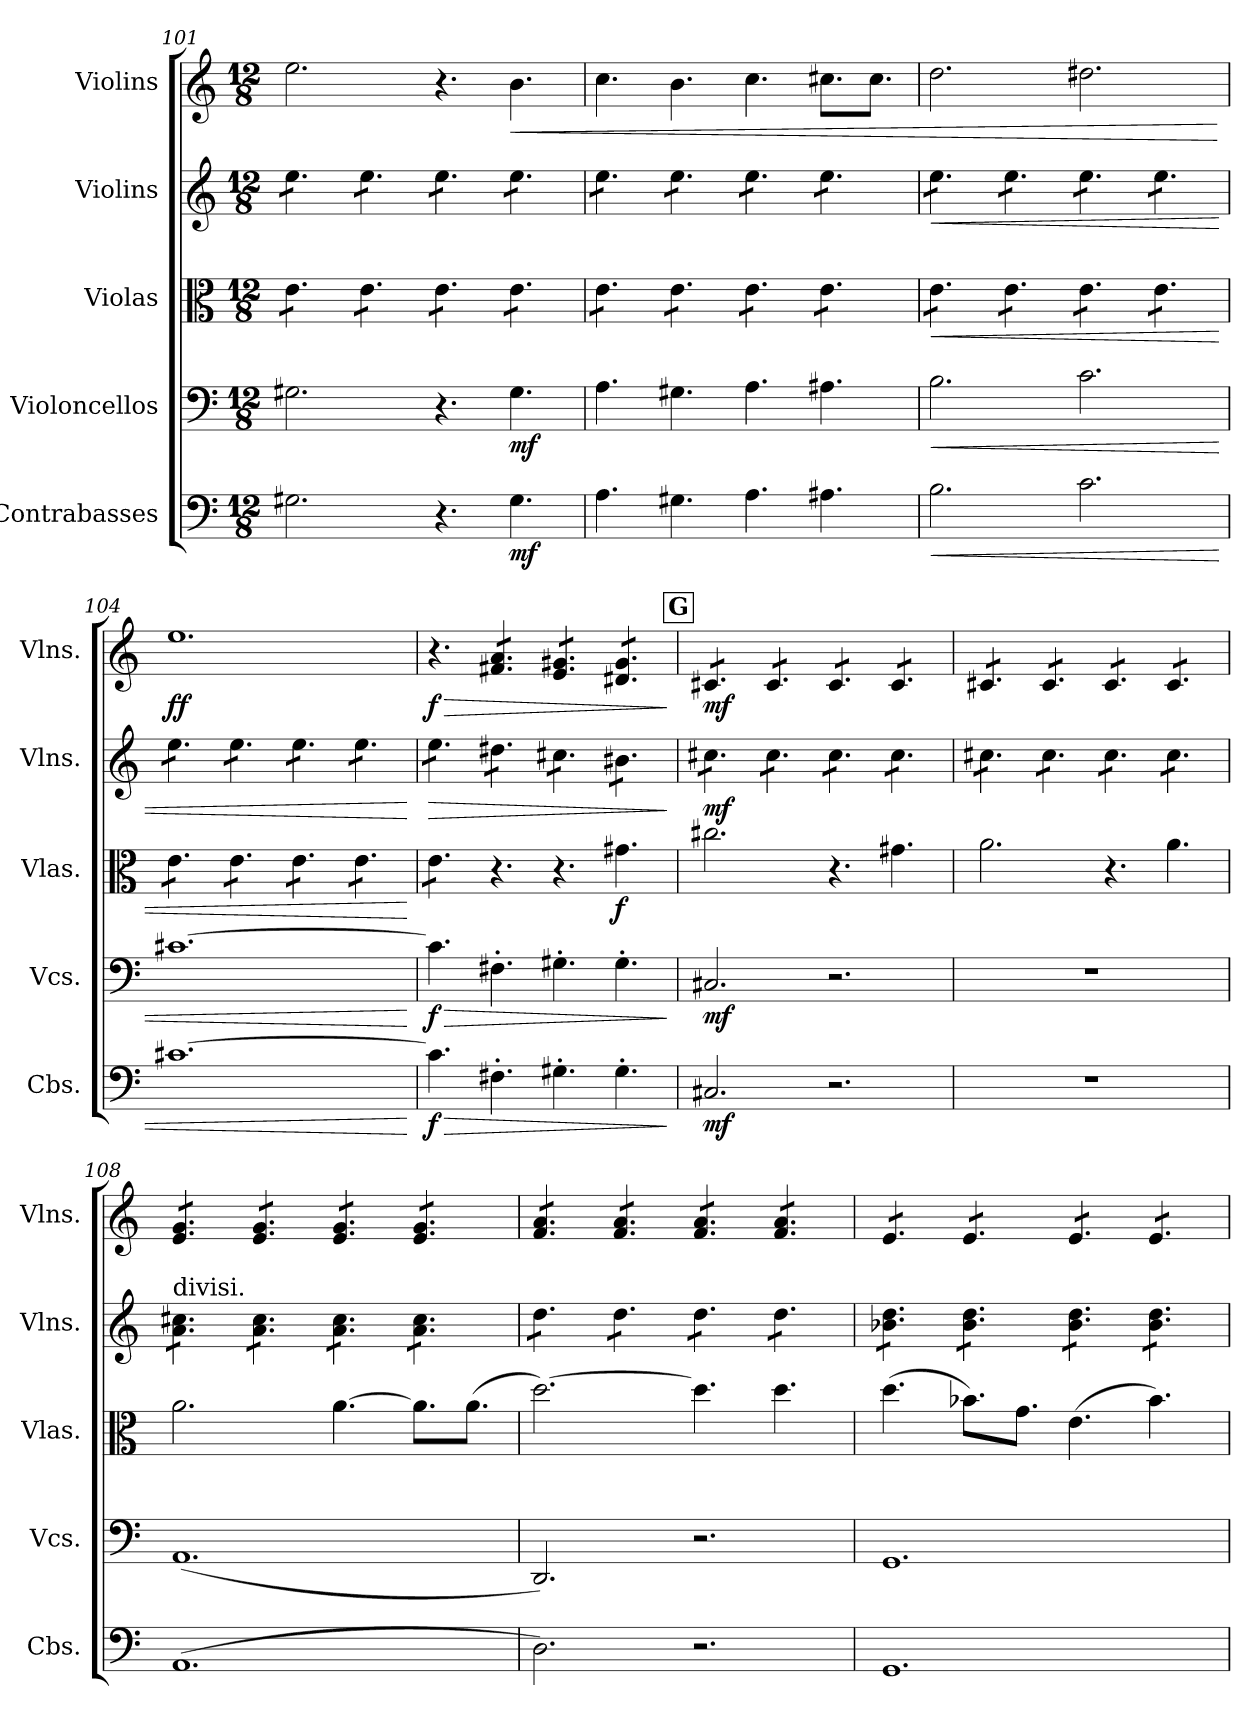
**kern	**dynam	**kern	**dynam	**kern	**dynam	**kern	**dynam	**kern	**dynam
*part5	*part5	*part4	*part4	*part3	*part3	*part2	*part2	*part1	*part1
*staff5	*staff5	*staff4	*staff4	*staff3	*staff3	*staff2	*staff2	*staff1	*staff1
*I"Contrabasses	*	*I"Violoncellos	*	*I"Violas	*	*I"Violins	*	*I"Violins	*
*I'Cbs.	*	*I'Vcs.	*	*I'Vlas.	*	*I'Vlns.	*	*I'Vlns.	*
!!LO:LB:g=z
*clefF4	*	*clefF4	*	*clefC3	*	*clefG2	*	*clefG2	*
*ITrd7c12	*	*	*	*	*	*	*	*	*
*k[]	*	*k[]	*	*k[]	*	*k[]	*	*k[]	*
*M12/8	*	*M12/8	*	*M12/8	*	*M12/8	*	*M12/8	*
=101	=101	=101	=101	=101	=101	=101	=101	=101	=101
*	*	*	*	*tremolo	*	*	*	*	*
*	*	*	*	*	*	*tremolo	*	*	*
2.GG#X\	.	2.G#X\	.	8e\L	.	8ee\L	.	2.ee\	.
.	.	.	.	8e\	.	8ee\	.	.	.
.	.	.	.	8e\J	.	8ee\J	.	.	.
.	.	.	.	8e\L	.	8ee\L	.	.	.
.	.	.	.	8e\	.	8ee\	.	.	.
.	.	.	.	8e\J	.	8ee\J	.	.	.
4.r	.	4.r	.	8e\L	.	8ee\L	.	4.r	.
.	.	.	.	8e\	.	8ee\	.	.	.
.	.	.	.	8e\J	.	8ee\J	.	.	.
!	!LO:DY:b	!	!LO:DY:b	!	!	!	!	!	!LO:HP:b
4.GG#\	mf	4.G#\	mf	8e\L	.	8ee\L	.	4.b\	<
.	.	.	.	8e\	.	8ee\	.	.	.
.	.	.	.	8e\J	.	8ee\J	.	.	.
=102	=102	=102	=102	=102	=102	=102	=102	=102	=102
4.AA\	.	4.A\	.	8e\L	.	8ee\L	.	4.cc\	.
.	.	.	.	8e\	.	8ee\	.	.	.
.	.	.	.	8e\J	.	8ee\J	.	.	.
4.GG#X\	.	4.G#X\	.	8e\L	.	8ee\L	.	4.b\	.
.	.	.	.	8e\	.	8ee\	.	.	.
.	.	.	.	8e\J	.	8ee\J	.	.	.
4.AA\	.	4.A\	.	8e\L	.	8ee\L	.	4.cc\	.
.	.	.	.	8e\	.	8ee\	.	.	.
.	.	.	.	8e\J	.	8ee\J	.	.	.
4.AA#X\	.	4.A#X\	.	8e\L	.	8ee\L	.	8.cc#X\L	.
.	.	.	.	8e\	.	8ee\	.	.	.
.	.	.	.	.	.	.	.	8.cc#\J	.
.	.	.	.	8e\J	.	8ee\J	.	.	.
=103	=103	=103	=103	=103	=103	=103	=103	=103	=103
!	!LO:HP:b	!	!LO:HP:b	!	!LO:HP:b	!	!LO:HP:b	!	!
2.BB\	<	2.B\	<	8e\L	<	8ee\L	<	2.dd\	.
.	.	.	.	8e\	.	8ee\	.	.	.
.	.	.	.	8e\J	.	8ee\J	.	.	.
.	.	.	.	8e\L	.	8ee\L	.	.	.
.	.	.	.	8e\	.	8ee\	.	.	.
.	.	.	.	8e\J	.	8ee\J	.	.	.
2.C\	.	2.c\	.	8e\L	.	8ee\L	.	2.dd#X\	.
.	.	.	.	8e\	.	8ee\	.	.	.
.	.	.	.	8e\J	.	8ee\J	.	.	.
.	.	.	.	8e\L	.	8ee\L	.	.	.
.	.	.	.	8e\	.	8ee\	.	.	.
.	.	.	.	8e\J	.	8ee\J	.	.	.
.	.	.	.	.	.	.	.	.	[
=104	=104	=104	=104	=104	=104	=104	=104	=104	=104
!	!	!	!	!	!	!	!	!	!LO:DY:b
[1.C#X	.	[1.c#X	.	8e\L	.	8ee\L	.	1.ee	ff
.	.	.	.	8e\	.	8ee\	.	.	.
.	.	.	.	8e\J	.	8ee\J	.	.	.
.	.	.	.	8e\L	.	8ee\L	.	.	.
.	.	.	.	8e\	.	8ee\	.	.	.
.	.	.	.	8e\J	.	8ee\J	.	.	.
.	.	.	.	8e\L	.	8ee\L	.	.	.
.	.	.	.	8e\	.	8ee\	.	.	.
.	.	.	.	8e\J	.	8ee\J	.	.	.
.	.	.	.	8e\L	.	8ee\L	.	.	.
.	.	.	.	8e\	.	8ee\	.	.	.
.	.	.	.	8e\J	.	8ee\J	.	.	.
.	[	.	[	.	[	.	[	.	.
!!LO:PB:g=z
=105	=105	=105	=105	=105	=105	=105	=105	=105	=105
!	!LO:HP:b	!	!LO:HP:b	!	!	!	!LO:HP:b	!	!LO:HP:b
!	!LO:DY:n=1:b	!	!LO:DY:n=1:b	!	!	!	!	!	!LO:DY:n=1:b
4.C#\]	> f	4.c#\]	> f	8e\L	.	8ee\L	>	4.r	> f
.	.	.	.	8e\	.	8ee\	.	.	.
.	.	.	.	8e\J	.	8ee\J	.	.	.
*	*	*	*	*Xtremolo	*	*	*	*	*
!	!	!	!	!	!	!	!	!LO:TX:a:t=divisi.	!
*	*	*	*	*	*	*	*	*tremolo	*
4.FF#X'\	.	4.F#X'\	.	4.r	.	8dd#X\L	.	8f#X/ 8a/L	.
.	.	.	.	.	.	8dd#X\	.	8f#X/ 8a/	.
.	.	.	.	.	.	8dd#X\J	.	8f#X/ 8a/J	.
4.GG#X'\	.	4.G#X'\	.	4.r	.	8cc#X\L	.	8e/ 8g#X/L	.
.	.	.	.	.	.	8cc#X\	.	8e/ 8g#X/	.
.	.	.	.	.	.	8cc#X\J	.	8e/ 8g#X/J	.
!	!	!	!	!	!LO:DY:b	!	!	!	!
4.GG#'\	.	4.G#'\	.	4.g#X\	f	8b#X\L	.	8d#X/ 8g#/L	.
.	.	.	.	.	.	8b#X\	.	8d#X/ 8g#/	.
.	.	.	.	.	.	8b#X\J	.	8d#X/ 8g#/J	.
.	]	.	]	.	.	.	]	.	]
!!LO:REH:place=s1:a:B:fs=14:t=G
=106	=106	=106	=106	=106	=106	=106	=106	=106	=106
!	!LO:DY:b	!	!LO:DY:b	!	!	!	!LO:DY:b	!	!LO:DY:b
2.CC#X/	mf	2.C#X/	mf	2.cc#X\	.	8cc#X\L	mf	8c#X/L	mf
.	.	.	.	.	.	8cc#X\	.	8c#X/	.
.	.	.	.	.	.	8cc#X\J	.	8c#X/J	.
.	.	.	.	.	.	8cc#\L	.	8c#/L	.
.	.	.	.	.	.	8cc#\	.	8c#/	.
.	.	.	.	.	.	8cc#\J	.	8c#/J	.
2.r	.	2.r	.	4.r	.	8cc#\L	.	8c#/L	.
.	.	.	.	.	.	8cc#\	.	8c#/	.
.	.	.	.	.	.	8cc#\J	.	8c#/J	.
.	.	.	.	4.g#X\	.	8cc#\L	.	8c#/L	.
.	.	.	.	.	.	8cc#\	.	8c#/	.
.	.	.	.	.	.	8cc#\J	.	8c#/J	.
=107	=107	=107	=107	=107	=107	=107	=107	=107	=107
1.r	.	1.r	.	2.a\	.	8cc#X\L	.	8c#X/L	.
.	.	.	.	.	.	8cc#X\	.	8c#X/	.
.	.	.	.	.	.	8cc#X\J	.	8c#X/J	.
.	.	.	.	.	.	8cc#\L	.	8c#/L	.
.	.	.	.	.	.	8cc#\	.	8c#/	.
.	.	.	.	.	.	8cc#\J	.	8c#/J	.
.	.	.	.	4.r	.	8cc#\L	.	8c#/L	.
.	.	.	.	.	.	8cc#\	.	8c#/	.
.	.	.	.	.	.	8cc#\J	.	8c#/J	.
.	.	.	.	4.a\	.	8cc#\L	.	8c#/L	.
.	.	.	.	.	.	8cc#\	.	8c#/	.
.	.	.	.	.	.	8cc#\J	.	8c#/J	.
=108	=108	=108	=108	=108	=108	=108	=108	=108	=108
!	!	!	!	!	!	!LO:TX:a:t=divisi.	!	!	!
(<1.AAA	.	(<1.AA	.	2.a\	.	8a\ 8cc#X\L	.	8e/ 8g/L	.
.	.	.	.	.	.	8a\ 8cc#X\	.	8e/ 8g/	.
.	.	.	.	.	.	8a\ 8cc#X\J	.	8e/ 8g/J	.
.	.	.	.	.	.	8a\ 8cc#\L	.	8e/ 8g/L	.
.	.	.	.	.	.	8a\ 8cc#\	.	8e/ 8g/	.
.	.	.	.	.	.	8a\ 8cc#\J	.	8e/ 8g/J	.
.	.	.	.	[4.a\	.	8a\ 8cc#\L	.	8e/ 8g/L	.
.	.	.	.	.	.	8a\ 8cc#\	.	8e/ 8g/	.
.	.	.	.	.	.	8a\ 8cc#\J	.	8e/ 8g/J	.
.	.	.	.	8.a\L]	.	8a\ 8cc#\L	.	8e/ 8g/L	.
.	.	.	.	.	.	8a\ 8cc#\	.	8e/ 8g/	.
.	.	.	.	(>8.a\J	.	.	.	.	.
.	.	.	.	.	.	8a\ 8cc#\J	.	8e/ 8g/J	.
!!LO:LB:g=z
=109	=109	=109	=109	=109	=109	=109	=109	=109	=109
2.DD\)	.	2.DD/)	.	[2.dd\)	.	8dd\L	.	8f/ 8a/L	.
.	.	.	.	.	.	8dd\	.	8f/ 8a/	.
.	.	.	.	.	.	8dd\J	.	8f/ 8a/J	.
.	.	.	.	.	.	8dd\L	.	8f/ 8a/L	.
.	.	.	.	.	.	8dd\	.	8f/ 8a/	.
.	.	.	.	.	.	8dd\J	.	8f/ 8a/J	.
2.r	.	2.r	.	4.dd\]	.	8dd\L	.	8f/ 8a/L	.
.	.	.	.	.	.	8dd\	.	8f/ 8a/	.
.	.	.	.	.	.	8dd\J	.	8f/ 8a/J	.
.	.	.	.	4.dd\	.	8dd\L	.	8f/ 8a/L	.
.	.	.	.	.	.	8dd\	.	8f/ 8a/	.
.	.	.	.	.	.	8dd\J	.	8f/ 8a/J	.
=110	=110	=110	=110	=110	=110	=110	=110	=110	=110
1.GGG	.	1.GG	.	(>4.dd\	.	8b-X\ 8dd\L	.	8e/L	.
.	.	.	.	.	.	8b-X\ 8dd\	.	8e/	.
.	.	.	.	.	.	8b-X\ 8dd\J	.	8e/J	.
.	.	.	.	8.b-X\L)	.	8b-\ 8dd\L	.	8e/L	.
.	.	.	.	.	.	8b-\ 8dd\	.	8e/	.
.	.	.	.	8.g\J	.	.	.	.	.
.	.	.	.	.	.	8b-\ 8dd\J	.	8e/J	.
.	.	.	.	(>4.e\	.	8b-\ 8dd\L	.	8e/L	.
.	.	.	.	.	.	8b-\ 8dd\	.	8e/	.
.	.	.	.	.	.	8b-\ 8dd\J	.	8e/J	.
.	.	.	.	4.b-\)	.	8b-\ 8dd\L	.	8e/L	.
.	.	.	.	.	.	8b-\ 8dd\	.	8e/	.
.	.	.	.	.	.	8b-\ 8dd\J	.	8e/J	.
*	*	*	*	*	*	*	*	*Xtremolo	*
*	*	*	*	*	*	*Xtremolo	*	*	*
=	=	=	=	=	=	=	=	=	=
*-	*-	*-	*-	*-	*-	*-	*-	*-	*-
